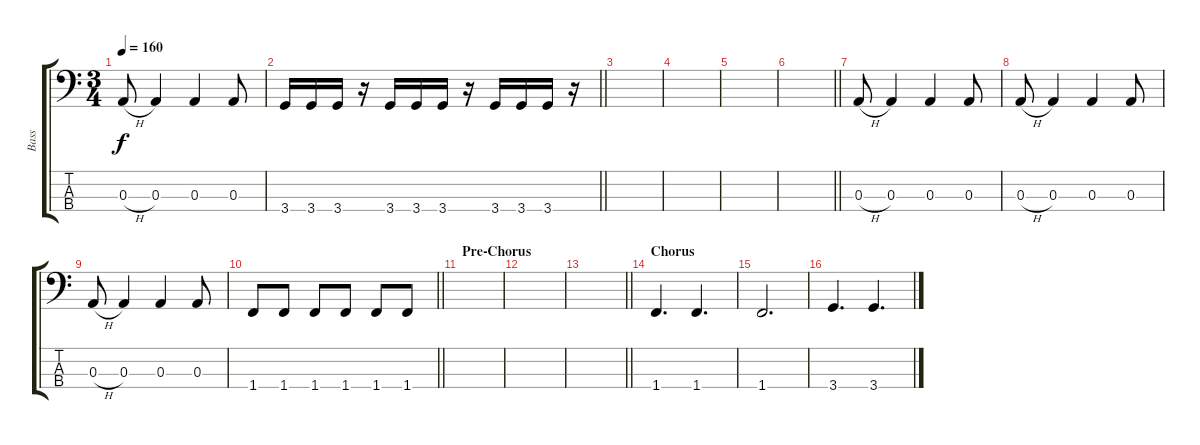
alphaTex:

\track ("Bass" "Bass") {instrument acousticbass}
\staff {score tabs}
\tuning (G2 D2 A1 E1) {hide}
\ts (3 4)
\tempo 160
\clef f4
\ks c
0.3{h}.8{dy f} 0.3.4 0.3.4 0.3.8 |
\barLineRight lightlight
3.4.16 3.4.16 3.4.16 r.16 3.4.16 3.4.16 3.4.16 r.16 3.4.16 3.4.16 3.4.16 r.16 |
|
|
|
\barLineRight lightlight
|
0.3{h}.8 0.3.4 0.3.4 0.3.8 |
0.3{h}.8 0.3.4 0.3.4 0.3.8 |
0.3{h}.8 0.3.4 0.3.4 0.3.8 |
\barLineRight lightlight
1.4.8 1.4.8 1.4.8 1.4.8 1.4.8 1.4.8 |
\section ("" "Pre-Chorus")
|
|
\barLineRight lightlight
|
\section ("" "Chorus")
1.4.4{d} 1.4.4{d} |
1.4.2{d} |
3.4.4{d} 3.4.4{d}
